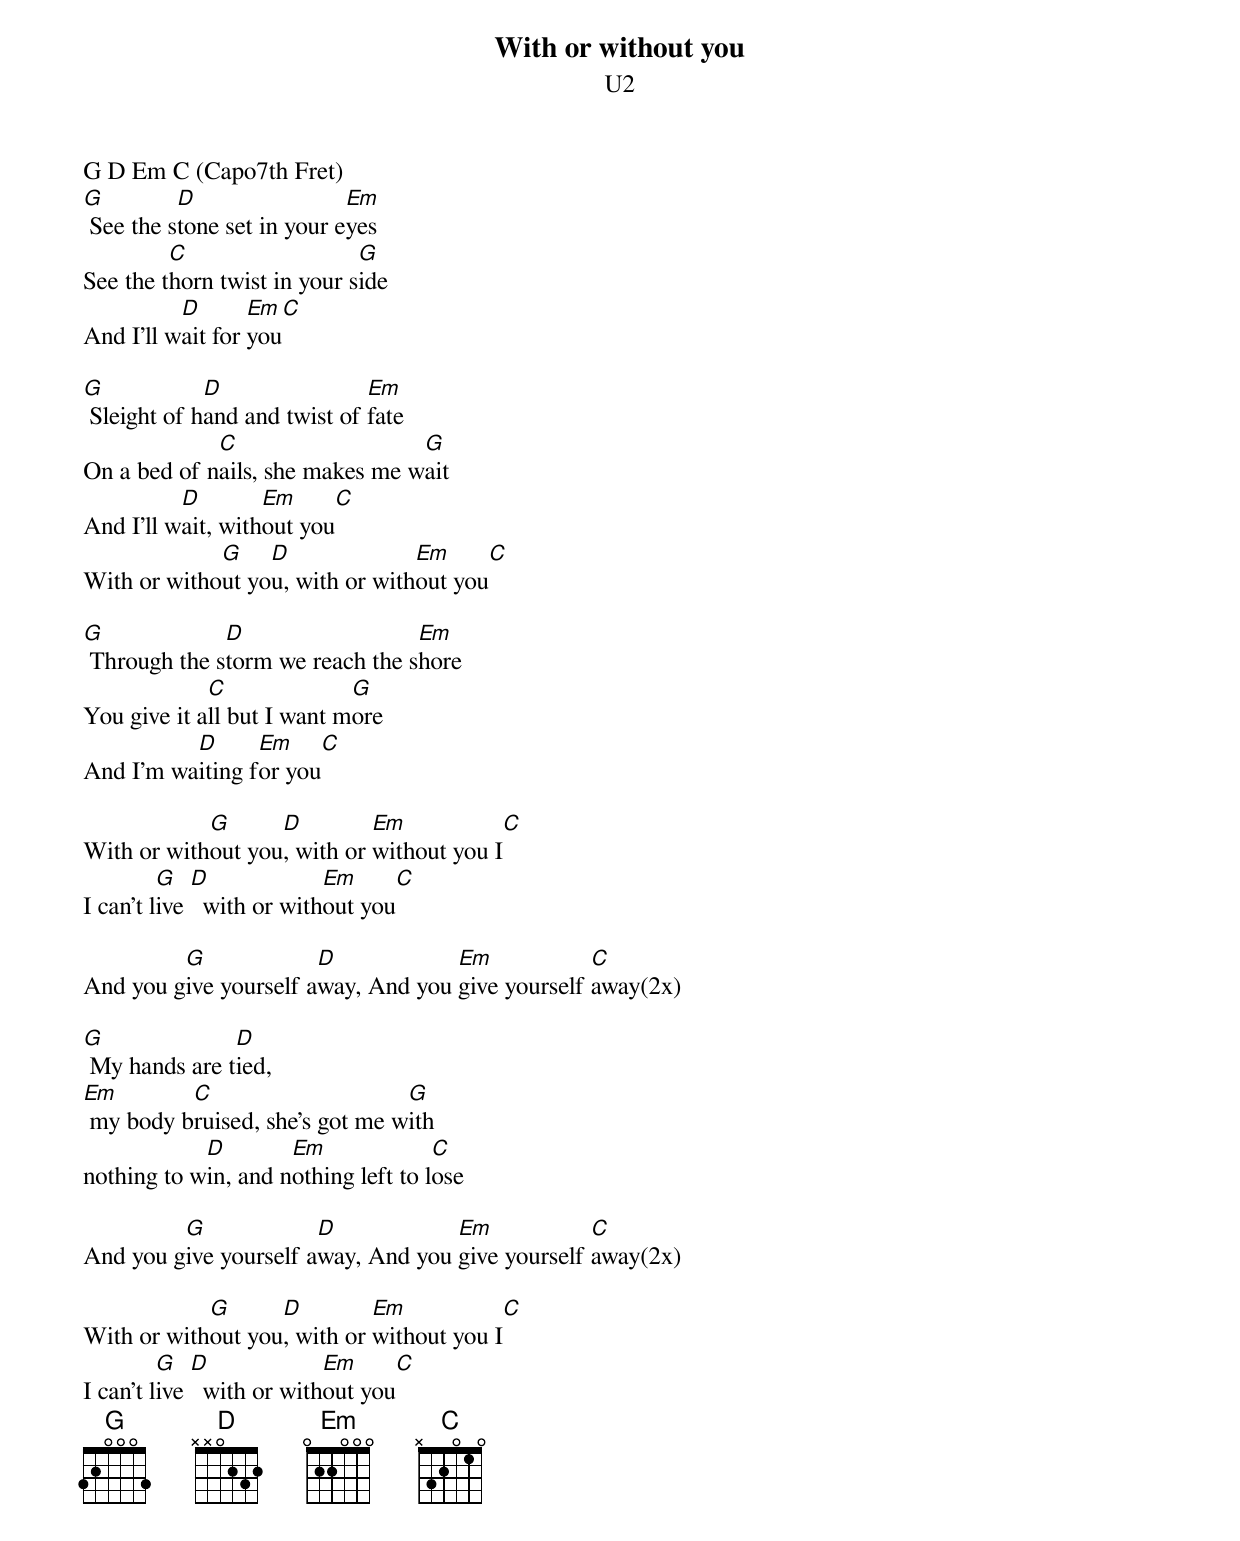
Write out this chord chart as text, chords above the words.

With or without you
U2

G D Em C (Capo7th Fret)
G         D                 Em
 See the stone set in your eyes
         C                   G
See the thorn twist in your side
          D       Em    C
And I'll wait for you

G            D                Em
 Sleight of hand and twist of fate
             C                   G
On a bed of nails, she makes me wait
          D        Em      C
And I'll wait, without you
             G    D              Em     C
With or without you, with or without you

G             D                  Em
 Through the storm we reach the shore
             C              G
You give it all but I want more
          D      Em     C
And I'm waiting for you

            G      D         Em           C
With or without you, with or without you I
         G   D             Em     C
I can't live   with or without you

         G             D            Em            C
And you give yourself away, And you give yourself away(2x)

G              D
 My hands are tied,
Em        C                     G
 my body bruised, she's got me with
            D        Em              C
nothing to win, and nothing left to lose

         G             D            Em            C
And you give yourself away, And you give yourself away(2x)

            G      D         Em           C
With or without you, with or without you I
         G   D             Em     C
I can't live   with or without you
